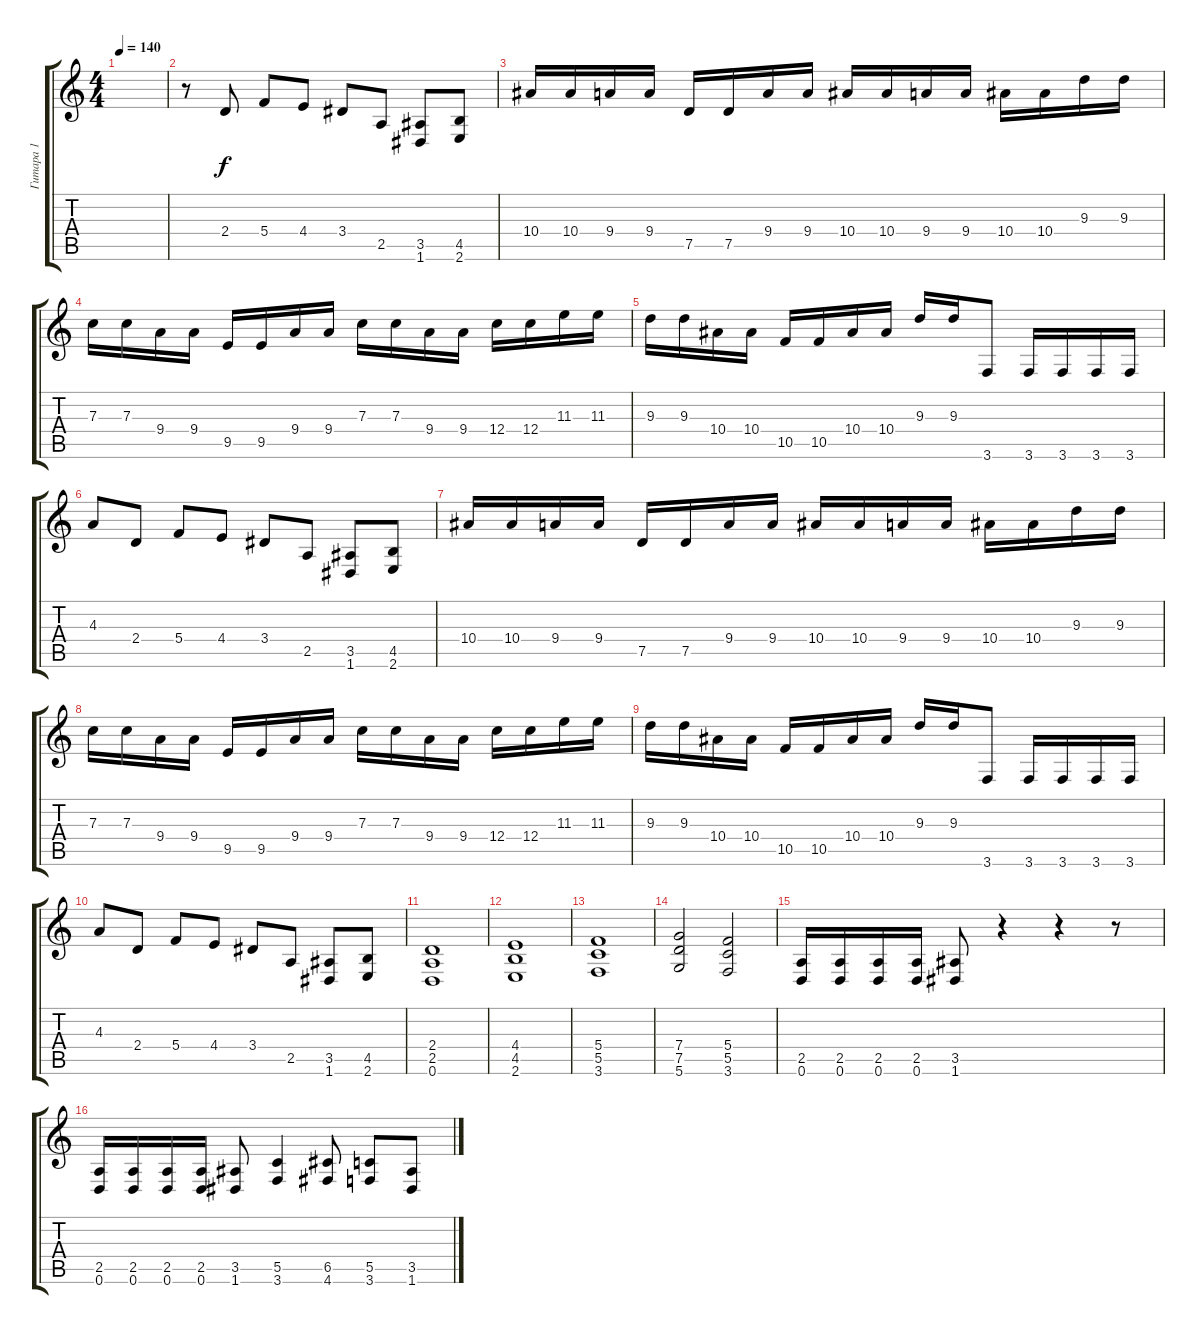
\track ("Гитара 1" "Гитара 1") {instrument distortionguitar}
\staff {score tabs}
\tuning (D4 A3 F3 C3 G2 D2) {hide}
\ts (4 4)
\tempo 140
\clef g2
\ks c
|
r.8 2.4.8 5.4.8 4.4.8 3.4.8 2.5.8 (3.5 1.6).8 (4.5 2.6).8 |
10.4.16 10.4.16 9.4.16 9.4.16 7.5.16 7.5.16 9.4.16 9.4.16 10.4.16 10.4.16 9.4.16 9.4.16 10.4.16 10.4.16 9.3.16 9.3.16 |
7.3.16 7.3.16 9.4.16 9.4.16 9.5.16 9.5.16 9.4.16 9.4.16 7.3.16 7.3.16 9.4.16 9.4.16 12.4.16 12.4.16 11.3.16 11.3.16 |
9.3.16 9.3.16 10.4.16 10.4.16 10.5.16 10.5.16 10.4.16 10.4.16 9.3.16 9.3.16 3.6.8 3.6.16 3.6.16 3.6.16 3.6.16 |
4.3.8 2.4.8 5.4.8 4.4.8 3.4.8 2.5.8 (3.5 1.6).8 (4.5 2.6).8 |
10.4.16 10.4.16 9.4.16 9.4.16 7.5.16 7.5.16 9.4.16 9.4.16 10.4.16 10.4.16 9.4.16 9.4.16 10.4.16 10.4.16 9.3.16 9.3.16 |
7.3.16 7.3.16 9.4.16 9.4.16 9.5.16 9.5.16 9.4.16 9.4.16 7.3.16 7.3.16 9.4.16 9.4.16 12.4.16 12.4.16 11.3.16 11.3.16 |
9.3.16 9.3.16 10.4.16 10.4.16 10.5.16 10.5.16 10.4.16 10.4.16 9.3.16 9.3.16 3.6.8 3.6.16 3.6.16 3.6.16 3.6.16 |
4.3.8 2.4.8 5.4.8 4.4.8 3.4.8 2.5.8 (3.5 1.6).8 (4.5 2.6).8 |
(2.4 2.5 0.6).1 |
(4.4 4.5 2.6).1 |
(5.4 5.5 3.6).1 |
(7.4 7.5 5.6).2 (5.4 5.5 3.6).2 |
(2.5 0.6).16 (2.5 0.6).16 (2.5 0.6).16 (2.5 0.6).16 (3.5 1.6).8 r.4 r.4 r.8 |
(2.5 0.6).16 (2.5 0.6).16 (2.5 0.6).16 (2.5 0.6).16 (3.5 1.6).8 (5.5 3.6).4 (6.5 4.6).8 (5.5 3.6).8 (3.5 1.6).8
